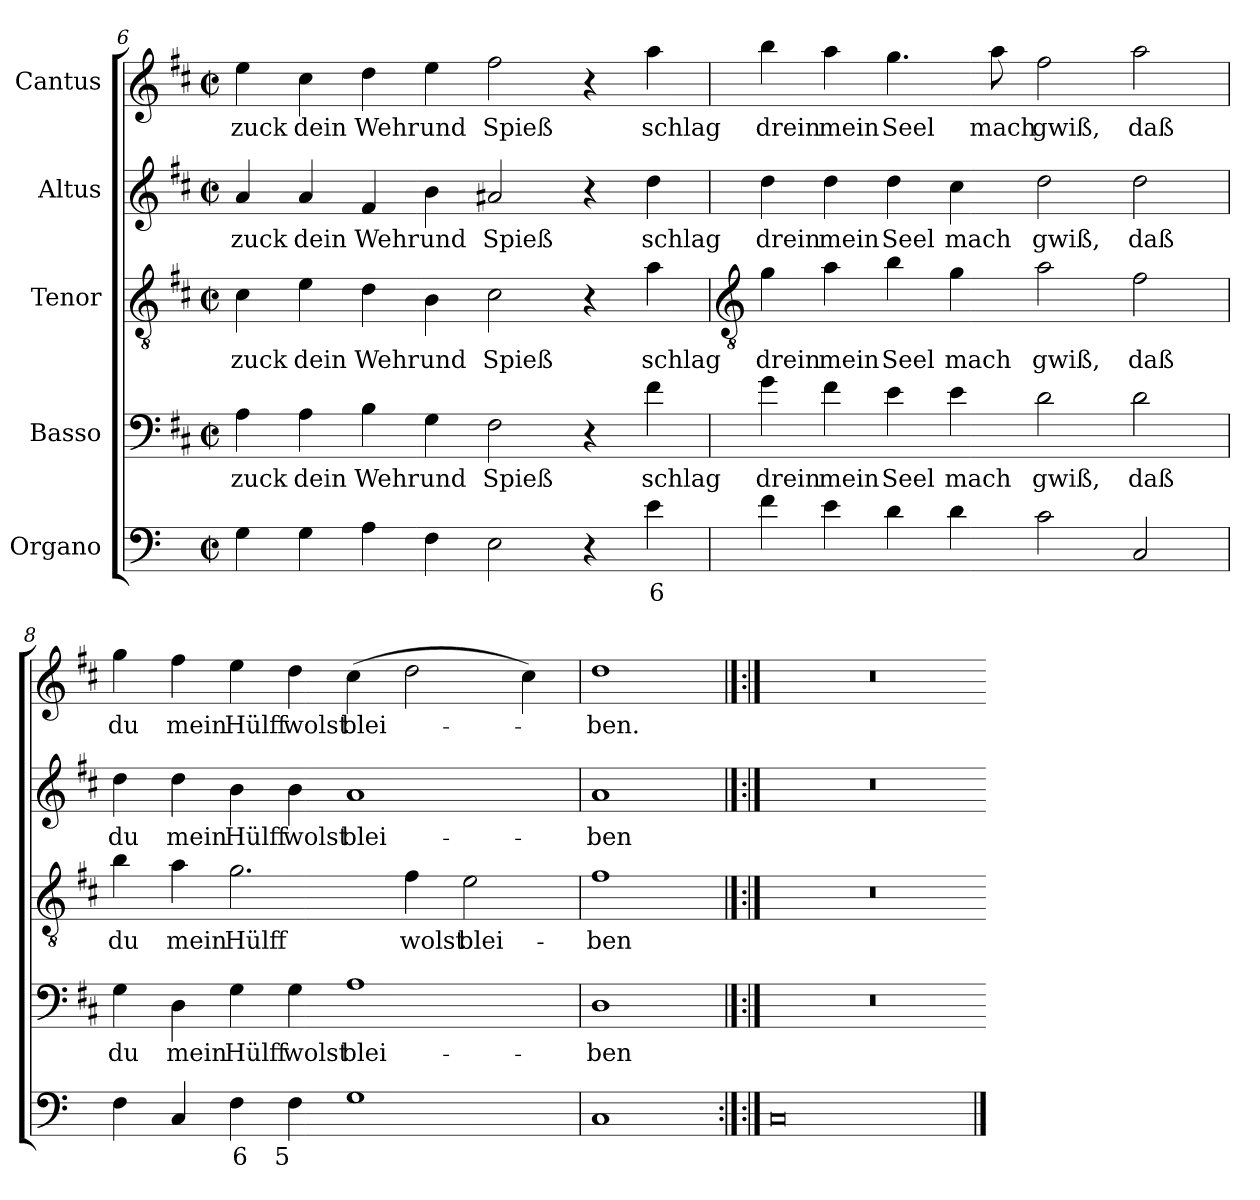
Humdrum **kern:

**kern	**text	**kern	**text	**kern	**text	**kern	**text	**kern	**text
*part5	*part5	*part4	*part4	*part3	*part3	*part2	*part2	*part1	*part1
*staff5	*staff5	*staff4	*staff4	*staff3	*staff3	*staff2	*staff2	*staff1	*staff1
*I"Organo	*	*I"Basso	*	*I"Tenor	*	*I"Altus	*	*I"Cantus	*
*clefF4	*	*clefF4	*	*clefGv2	*	*clefG2	*	*clefG2	*
*	*	*ITrd1c2	*	*ITrd1c2	*	*ITrd1c2	*	*ITrd1c2	*
*k[]	*	*k[]	*	*k[]	*	*k[]	*	*k[]	*
*C:	*	*C:	*	*C:	*	*C:	*	*C:	*
*M4/2	*	*M4/2	*	*M4/2	*	*M4/2	*	*M4/2	*
*met(c|)	*	*met(c|)	*	*met(c|)	*	*met(c|)	*	*met(c|)	*
=6	=6	=6	=6	=6	=6	=6	=6	=6	=6
!	!	!	!LO:LY:b	!	!LO:LY:b	!	!LO:LY:b	!	!LO:LY:b
4G	.	4G	zuck	4B	zuck	4g	zuck	4dd	zuck
!	!	!	!LO:LY:b	!	!LO:LY:b	!	!LO:LY:b	!	!LO:LY:b
4G	.	4G	dein	4d	dein	4g	dein	4b	dein
!	!	!	!LO:LY:b	!	!LO:LY:b	!	!LO:LY:b	!	!LO:LY:b
4A	.	4A	Wehr	4c	Wehr	4e	Wehr	4cc	Wehr
!	!	!	!LO:LY:b	!	!LO:LY:b	!	!LO:LY:b	!	!LO:LY:b
4F	.	4F	und	4A	und	4a	und	4dd	und
!	!	!	!LO:LY:b	!	!LO:LY:b	!	!LO:LY:b	!	!LO:LY:b
2E	.	2E	Spieß	2B	Spieß	2g#X	Spieß	2ee	Spieß
4r	.	4r	.	4r	.	4r	.	4r	.
!	!LO:LY:b	!	!LO:LY:b	!	!LO:LY:b	!	!LO:LY:b	!	!LO:LY:b
4e	6	4e	schlag	4g	schlag	4cc	schlag	4gg	schlag
!!LO:LB:g=z
=7	=7	=7	=7	=7	=7	=7	=7	=7	=7
*	*	*	*	*clefGv2	*	*	*	*	*
!	!	!	!LO:LY:b	!	!LO:LY:b	!	!LO:LY:b	!	!LO:LY:b
4f	.	4f	drein	4f	drein	4cc	drein	4aa	drein
!	!	!	!LO:LY:b	!	!LO:LY:b	!	!LO:LY:b	!	!LO:LY:b
4e	.	4e	mein	4g	mein	4cc	mein	4gg	mein
!	!	!	!LO:LY:b	!	!LO:LY:b	!	!LO:LY:b	!	!LO:LY:b
4d	.	4d	Seel	4a	Seel	4cc	Seel	4.ff	Seel
!	!	!	!LO:LY:b	!	!LO:LY:b	!	!LO:LY:b	!	!
4d	.	4d	mach	4f	mach	4b	mach	.	.
!	!	!	!	!	!	!	!	!	!LO:LY:b
.	.	.	.	.	.	.	.	8gg	mach
!	!	!	!LO:LY:b	!	!LO:LY:b	!	!LO:LY:b	!	!LO:LY:b
2c	.	2c	gwiß,	2g	gwiß,	2cc	gwiß,	2ee	gwiß,
!	!	!	!LO:LY:b	!	!LO:LY:b	!	!LO:LY:b	!	!LO:LY:b
2C	.	2c	daß	2e	daß	2cc	daß	2gg	daß
=8	=8	=8	=8	=8	=8	=8	=8	=8	=8
!	!	!	!LO:LY:b	!	!LO:LY:b	!	!LO:LY:b	!	!LO:LY:b
4F	.	4F	du	4a	du	4cc	du	4ff	du
!	!	!	!LO:LY:b	!	!LO:LY:b	!	!LO:LY:b	!	!LO:LY:b
4C	.	4C	mein	4g	mein	4cc	mein	4ee	mein
!	!LO:LY:b	!	!LO:LY:b	!	!LO:LY:b	!	!LO:LY:b	!	!LO:LY:b
4F	6	4F	Hülff	2.f	Hülff	4a	Hülff	4dd	Hülff
!	!LO:LY:b	!	!LO:LY:b	!	!	!	!LO:LY:b	!	!LO:LY:b
4F	5	4F	wolst	.	.	4a	wolst	4cc	wolst
!	!	!	!LO:LY:b	!	!	!	!LO:LY:b	!	!LO:LY:b
1G	.	1G	blei-	.	.	1g	blei-	(>4b	blei-
!	!	!	!	!	!LO:LY:b	!	!	!	!
.	.	.	.	4e	wolst	.	.	2cc	.
!	!	!	!	!	!LO:LY:b	!	!	!	!
.	.	.	.	2d	blei-	.	.	.	.
.	.	.	.	.	.	.	.	4b)	.
=9	=9	=9	=9	=9	=9	=9	=9	=9	=9
!	!	!	!LO:LY:b	!	!LO:LY:b	!	!LO:LY:b	!	!LO:LY:b
1C	.	1C	-ben	1e	-ben	1g	-ben	1cc	-ben.
=10:|!	==10	==10	==10	==10	==10	==10	==10	==10	==10
0C	.	0r	.	0r	.	0r	.	0r	.
==	=	=	=	=	=	=	=	=	=
*-	*-	*-	*-	*-	*-	*-	*-	*-	*-
